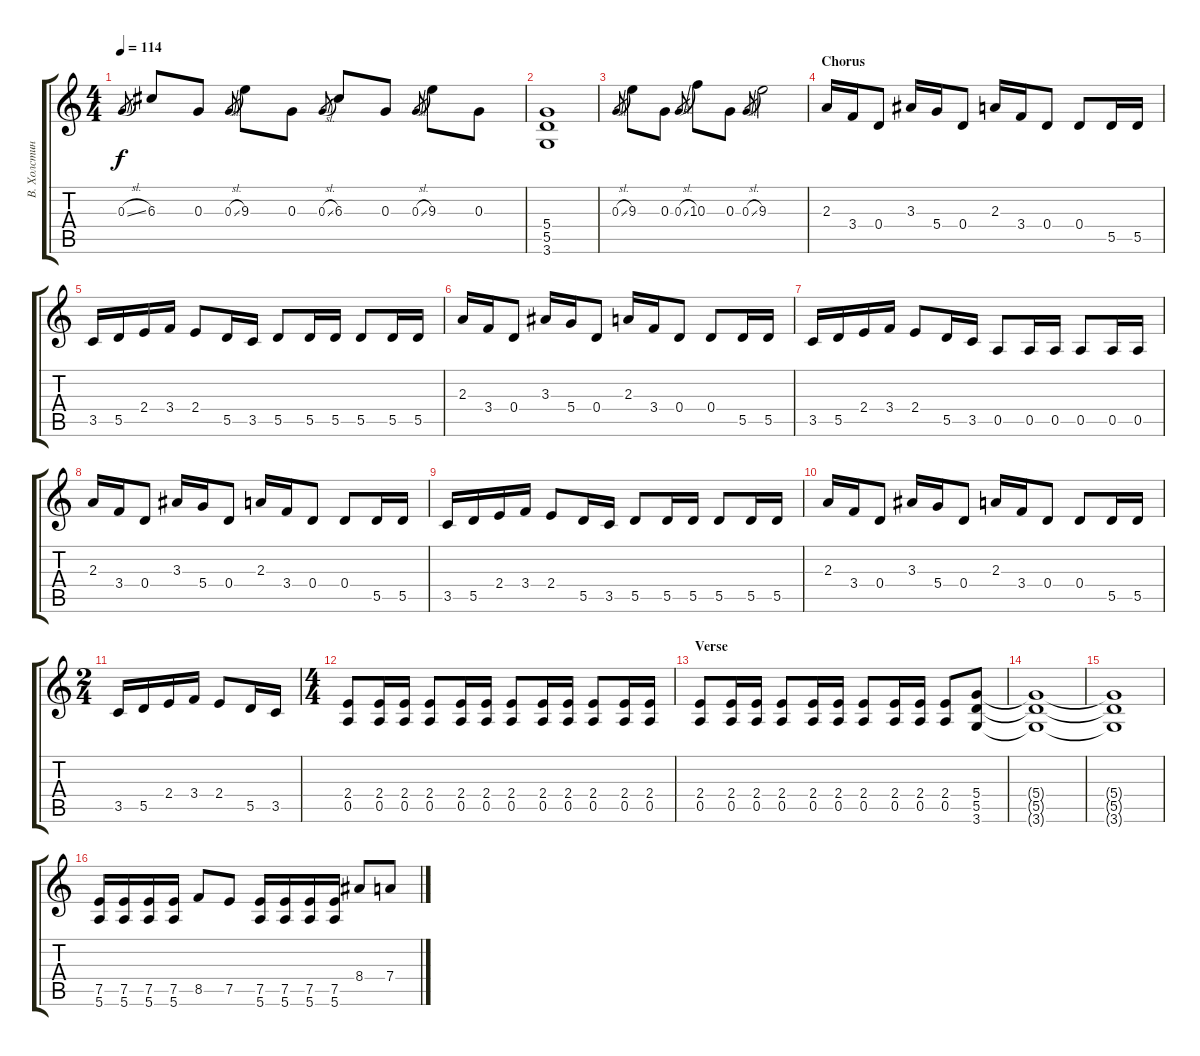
\track ("В. Холстинин" "В. Холстин") {instrument overdrivenguitar}
\staff {score tabs}
\tuning (E4 B3 G3 D3 A2 E2) {hide}
\ts (4 4)
\tempo 114
\clef g2
\ks c
0.3{sl}.8{gr dy f} 6.3.8 0.3.8 0.3{sl}.8{gr} 9.3.8 0.3.8 0.3{sl}.8{gr} 6.3.8 0.3.8 0.3{sl}.8{gr} 9.3.8 0.3.8 |
(5.4 5.5 3.6).1 |
0.3{sl}.8{gr} 9.3.8 0.3.8 0.3{sl}.8{gr} 10.3.8 0.3.8 0.3{sl}.8{gr} 9.3.2 |
\section ("" "Chorus")
2.3.16 3.4.16 0.4.8 3.3.16 5.4.16 0.4.8 2.3.16 3.4.16 0.4.8 0.4.8 5.5.16 5.5.16 |
3.5.16 5.5.16 2.4.16 3.4.16 2.4.8 5.5.16 3.5.16 5.5.8 5.5.16 5.5.16 5.5.8 5.5.16 5.5.16 |
2.3.16 3.4.16 0.4.8 3.3.16 5.4.16 0.4.8 2.3.16 3.4.16 0.4.8 0.4.8 5.5.16 5.5.16 |
3.5.16 5.5.16 2.4.16 3.4.16 2.4.8 5.5.16 3.5.16 0.5.8 0.5.16 0.5.16 0.5.8 0.5.16 0.5.16 |
2.3.16 3.4.16 0.4.8 3.3.16 5.4.16 0.4.8 2.3.16 3.4.16 0.4.8 0.4.8 5.5.16 5.5.16 |
3.5.16 5.5.16 2.4.16 3.4.16 2.4.8 5.5.16 3.5.16 5.5.8 5.5.16 5.5.16 5.5.8 5.5.16 5.5.16 |
2.3.16 3.4.16 0.4.8 3.3.16 5.4.16 0.4.8 2.3.16 3.4.16 0.4.8 0.4.8 5.5.16 5.5.16 |
\ts (2 4)
3.5.16 5.5.16 2.4.16 3.4.16 2.4.8 5.5.16 3.5.16 |
\ts (4 4)
(2.4 0.5).8 (2.4 0.5).16 (2.4 0.5).16 (2.4 0.5).8 (2.4 0.5).16 (2.4 0.5).16 (2.4 0.5).8 (2.4 0.5).16 (2.4 0.5).16 (2.4 0.5).8 (2.4 0.5).16 (2.4 0.5).16 |
\section ("" "Verse")
(2.4 0.5).8 (2.4 0.5).16 (2.4 0.5).16 (2.4 0.5).8 (2.4 0.5).16 (2.4 0.5).16 (2.4 0.5).8 (2.4 0.5).16 (2.4 0.5).16 (2.4 0.5).8 (5.4 5.5 3.6).8 |
(5.4{t} 5.5{t} 3.6{t}).1 |
(5.4{t} 5.5{t} 3.6{t}).1 |
(7.5 5.6).16 (7.5 5.6).16 (7.5 5.6).16 (7.5 5.6).16 8.5.8 7.5.8 (7.5 5.6).16 (7.5 5.6).16 (7.5 5.6).16 (7.5 5.6).16 8.4.8 7.4.8
